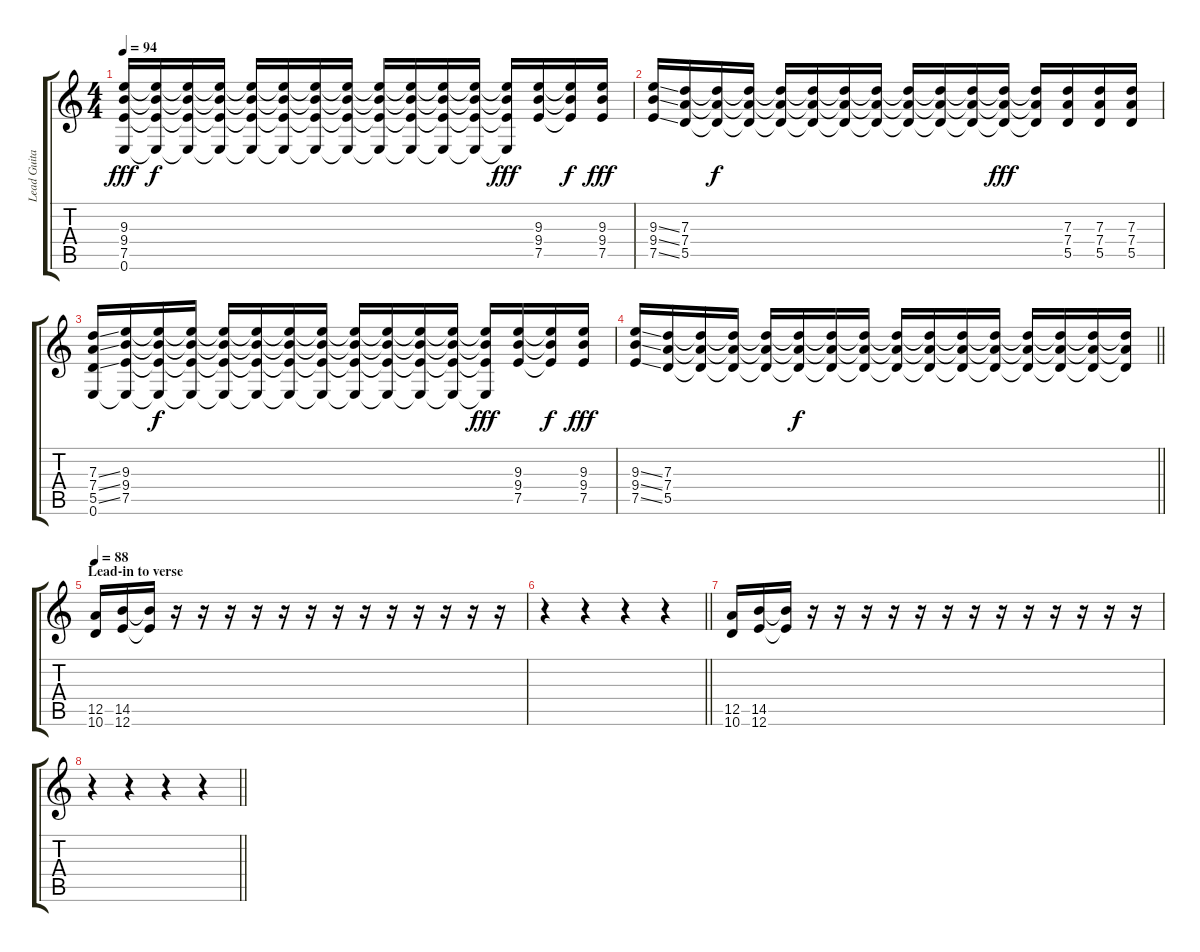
\track ("Lead Guitar" "Lead Guita") {instrument distortionguitar}
\staff {score tabs}
\tuning (E4 B3 G3 D3 A2 E2) {hide}
\ts (4 4)
\tempo 94
\clef g2
\ks c
(9.3 9.4 7.5 0.6).16{dy fff} (9.3{t} 9.4{t} 7.5{t} 0.6{t}).16{dy f} (9.3{t} 9.4{t} 7.5{t} 0.6{t}).16 (9.3{t} 9.4{t} 7.5{t} 0.6{t}).16 (9.3{t} 9.4{t} 7.5{t} 0.6{t}).16 (9.3{t} 9.4{t} 7.5{t} 0.6{t}).16 (9.3{t} 9.4{t} 7.5{t} 0.6{t}).16 (9.3{t} 9.4{t} 7.5{t} 0.6{t}).16 (9.3{t} 9.4{t} 7.5{t} 0.6{t}).16 (9.3{t} 9.4{t} 7.5{t} 0.6{t}).16 (9.3{t} 9.4{t} 7.5{t} 0.6{t}).16 (9.3{t} 9.4{t} 7.5{t} 0.6{t}).16 (9.3{t} 9.4{t} 7.5{t} 0.6{t}).16{dy fff} (9.3 9.4 7.5).16 (9.3{t} 9.4{t} 7.5{t}).16{dy f} (9.3 9.4 7.5).16{dy fff} |
(9.3{ss} 9.4{ss} 7.5{ss}).16 (7.3 7.4 5.5).16 (7.3{t} 7.4{t} 5.5{t}).16{dy f} (7.3{t} 7.4{t} 5.5{t}).16 (7.3{t} 7.4{t} 5.5{t}).16 (7.3{t} 7.4{t} 5.5{t}).16 (7.3{t} 7.4{t} 5.5{t}).16 (7.3{t} 7.4{t} 5.5{t}).16 (7.3{t} 7.4{t} 5.5{t}).16 (7.3{t} 7.4{t} 5.5{t}).16 (7.3{t} 7.4{t} 5.5{t}).16 (7.3{t} 7.4{t} 5.5{t}).16{dy fff} (7.3{t} 7.4{t} 5.5{t}).16 (7.3 7.4 5.5).16 (7.3 7.4 5.5).16 (7.3 7.4 5.5).16 |
(7.3{ss} 7.4{ss} 5.5{ss} 0.6).16 (9.3 9.4 7.5 0.6{t}).16 (9.3{t} 9.4{t} 7.5{t} 0.6{t}).16{dy f} (9.3{t} 9.4{t} 7.5{t} 0.6{t}).16 (9.3{t} 9.4{t} 7.5{t} 0.6{t}).16 (9.3{t} 9.4{t} 7.5{t} 0.6{t}).16 (9.3{t} 9.4{t} 7.5{t} 0.6{t}).16 (9.3{t} 9.4{t} 7.5{t} 0.6{t}).16 (9.3{t} 9.4{t} 7.5{t} 0.6{t}).16 (9.3{t} 9.4{t} 7.5{t} 0.6{t}).16 (9.3{t} 9.4{t} 7.5{t} 0.6{t}).16 (9.3{t} 9.4{t} 7.5{t} 0.6{t}).16 (9.3{t} 9.4{t} 7.5{t} 0.6{t}).16{dy fff} (9.3 9.4 7.5).16 (9.3{t} 9.4{t} 7.5{t}).16{dy f} (9.3 9.4 7.5).16{dy fff} |
\barLineRight lightlight
(9.3{ss} 9.4{ss} 7.5{ss}).16 (7.3 7.4 5.5).16 (7.3{t} 7.4{t} 5.5{t}).16 (7.3{t} 7.4{t} 5.5{t}).16 (7.3{t} 7.4{t} 5.5{t}).16 (7.3{t} 7.4{t} 5.5{t}).16{dy f} (7.3{t} 7.4{t} 5.5{t}).16 (7.3{t} 7.4{t} 5.5{t}).16 (7.3{t} 7.4{t} 5.5{t}).16 (7.3{t} 7.4{t} 5.5{t}).16 (7.3{t} 7.4{t} 5.5{t}).16 (7.3{t} 7.4{t} 5.5{t}).16 (7.3{t} 7.4{t} 5.5{t}).16 (7.3{t} 7.4{t} 5.5{t}).16 (7.3{t} 7.4{t} 5.5{t}).16 (7.3{t} 7.4{t} 5.5{t}).16 |
\section ("" "Lead-in to verse")
\tempo 88
(12.5 10.6).16 (14.5 12.6).16 (14.5{t} 12.6{t}).16 r.16 r.16 r.16 r.16 r.16 r.16 r.16 r.16 r.16 r.16 r.16 r.16 r.16 |
\barLineRight lightlight
r.4 r.4 r.4 r.4 |
(12.5 10.6).16 (14.5 12.6).16 (14.5{t} 12.6{t}).16 r.16 r.16 r.16 r.16 r.16 r.16 r.16 r.16 r.16 r.16 r.16 r.16 r.16 |
\barLineRight lightlight
r.4 r.4 r.4 r.4
